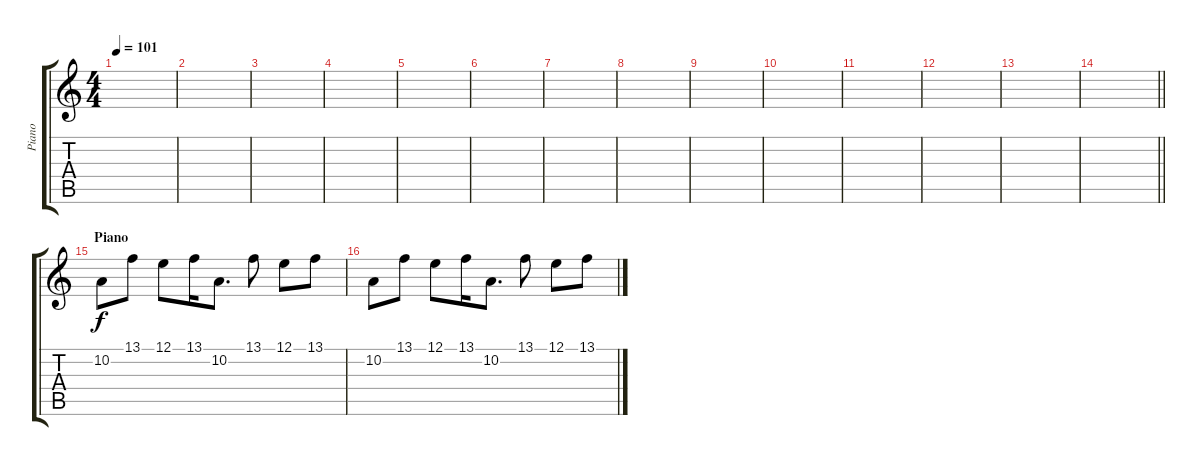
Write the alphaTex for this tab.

\track ("Piano" "Piano") {instrument acousticgrandpiano}
\staff {score tabs}
\tuning (E4 B3 G3 D3 A2 E2) {hide}
\ts (4 4)
\tempo 101
\clef g2
\ks c
|
|
|
|
|
|
|
|
|
|
|
|
|
\barLineRight lightlight
|
\section ("" "Piano")
10.2.8 13.1.8 12.1.8 13.1.16 10.2.8{d} 13.1.8 12.1.8 13.1.8 |
10.2.8 13.1.8 12.1.8 13.1.16 10.2.8{d} 13.1.8 12.1.8 13.1.8
